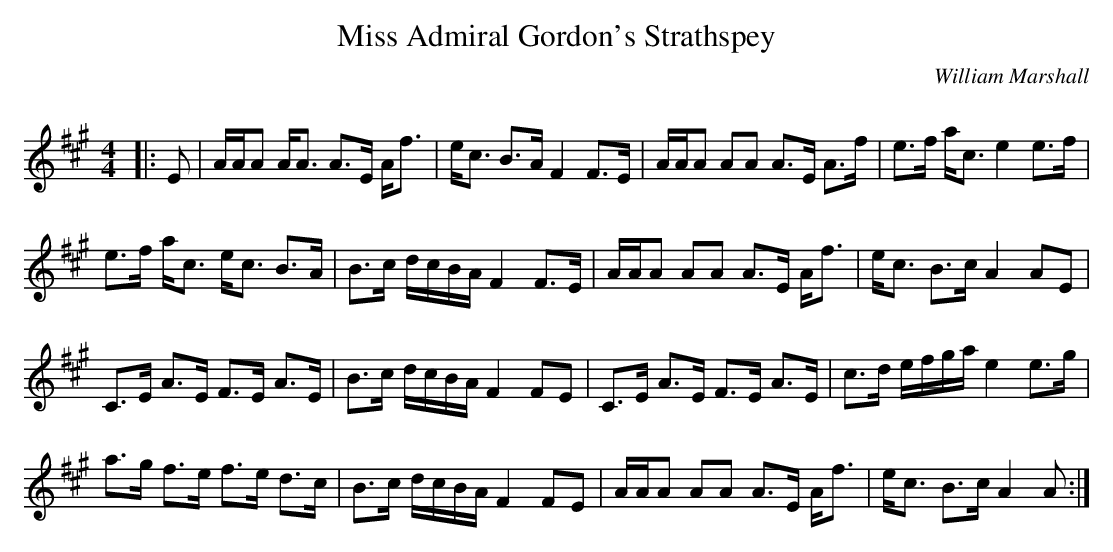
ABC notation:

X:1
T: Miss Admiral Gordon's Strathspey
C:William Marshall
Q: 128
K:A
M:4/4
L:1/16
|:E2|AAA2 AA3 A3E Af3|ec3 B3A F4 F3E|AAA2 A2A2 A3E A3f|e3f ac3 e4 e3f|
e3f ac3 ec3 B3A|B3c dcBA F4 F3E|AAA2 A2A2 A3E Af3|ec3 B3c A4 A2E2|
C3E A3E F3E A3E|B3c dcBA F4 F2E2|C3E A3E F3E A3E|c3d efga e4 e3g|
a3g f3e f3e d3c|B3c dcBA F4 F2E2|AAA2 A2A2 A3E Af3|ec3 B3c A4 A2:|
